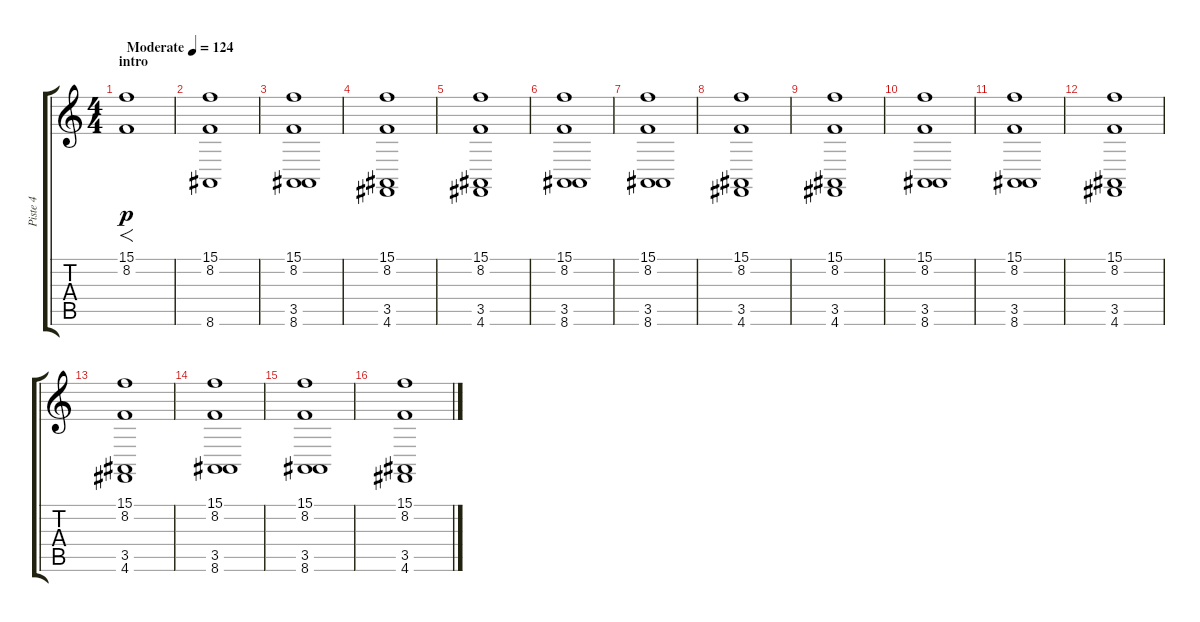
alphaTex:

\track ("Piste 4" "Piste 4") {instrument stringensemble1}
\staff {score tabs}
\tuning (D4 A3 F3 C3 G2 D2) {hide}
\ts (4 4)
\section ("" "intro")
\tempo (124 "Moderate")
\clef g2
\ks c
(15.1 8.2).1{f dy p instrument stringensemble1} |
(15.1 8.2 8.6).1 |
(15.1 8.2 3.5 8.6).1 |
(15.1 8.2 3.5 4.6).1 |
(15.1 8.2 3.5 4.6).1 |
(15.1 8.2 3.5 8.6).1 |
(15.1 8.2 3.5 8.6).1 |
(15.1 8.2 3.5 4.6).1 |
(15.1 8.2 3.5 4.6).1 |
(15.1 8.2 3.5 8.6).1 |
(15.1 8.2 3.5 8.6).1 |
(15.1 8.2 3.5 4.6).1 |
(15.1 8.2 3.5 4.6).1 |
(15.1 8.2 3.5 8.6).1 |
(15.1 8.2 3.5 8.6).1 |
(15.1 8.2 3.5 4.6).1
